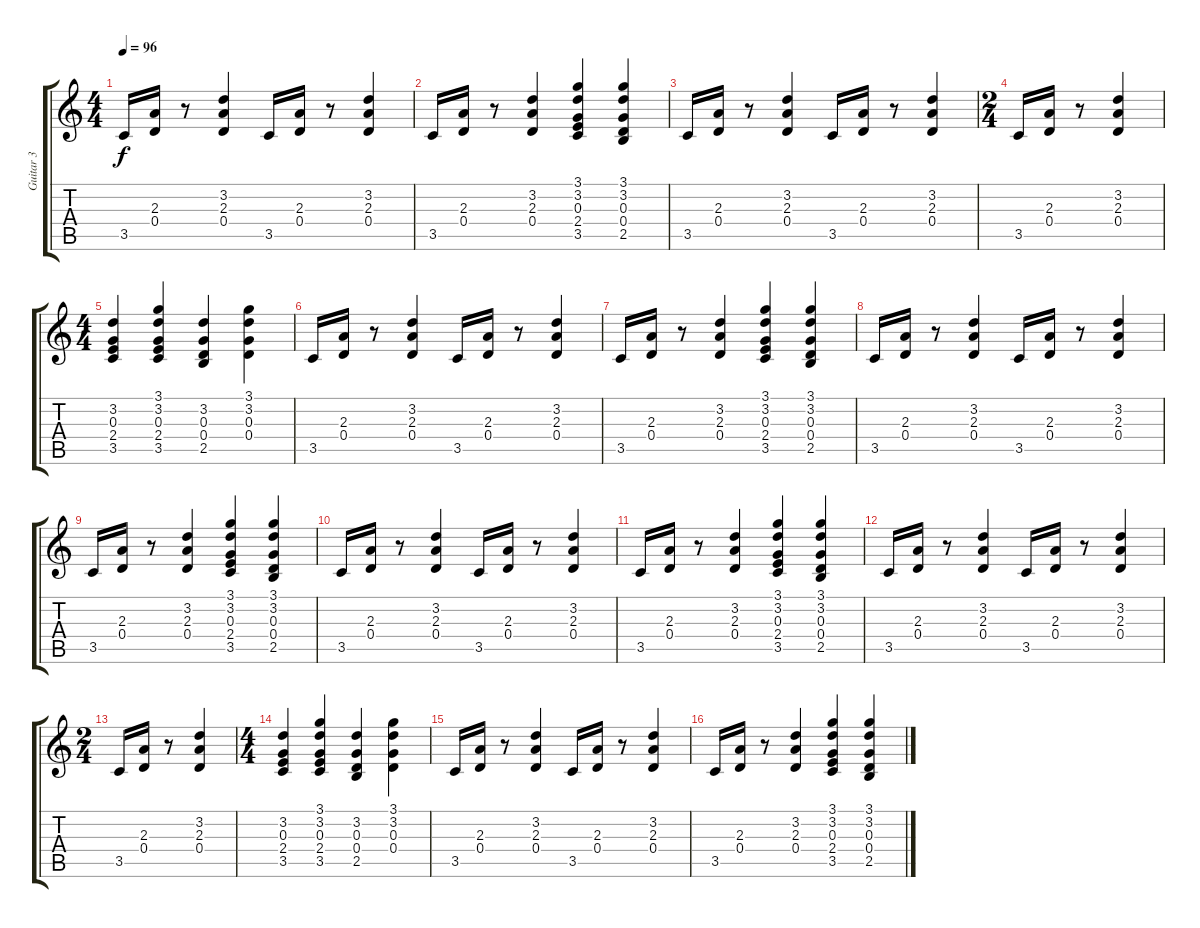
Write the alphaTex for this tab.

\track ("Guitar 3" "Guitar 3") {instrument overdrivenguitar}
\staff {score tabs}
\tuning (E4 B3 G3 D3 A2 D2) {hide}
\ts (4 4)
\tempo 96
\clef g2
\ks c
3.5.16{dy f} (2.3 0.4).16 r.8 (3.2 2.3 0.4).4 3.5.16 (2.3 0.4).16 r.8 (3.2 2.3 0.4).4 |
3.5.16 (2.3 0.4).16 r.8 (3.2 2.3 0.4).4 (3.1 3.2 0.3 2.4 3.5).4 (3.1 3.2 0.3 0.4 2.5).4 |
3.5.16 (2.3 0.4).16 r.8 (3.2 2.3 0.4).4 3.5.16 (2.3 0.4).16 r.8 (3.2 2.3 0.4).4 |
\ts (2 4)
3.5.16 (2.3 0.4).16 r.8 (3.2 2.3 0.4).4 |
\ts (4 4)
(3.2 0.3 2.4 3.5).4 (3.1 3.2 0.3 2.4 3.5).4 (3.2 0.3 0.4 2.5).4 (3.1 3.2 0.3 0.4).4 |
3.5.16 (2.3 0.4).16 r.8 (3.2 2.3 0.4).4 3.5.16 (2.3 0.4).16 r.8 (3.2 2.3 0.4).4 |
3.5.16 (2.3 0.4).16 r.8 (3.2 2.3 0.4).4 (3.1 3.2 0.3 2.4 3.5).4 (3.1 3.2 0.3 0.4 2.5).4 |
3.5.16 (2.3 0.4).16 r.8 (3.2 2.3 0.4).4 3.5.16 (2.3 0.4).16 r.8 (3.2 2.3 0.4).4 |
3.5.16 (2.3 0.4).16 r.8 (3.2 2.3 0.4).4 (3.1 3.2 0.3 2.4 3.5).4 (3.1 3.2 0.3 0.4 2.5).4 |
3.5.16 (2.3 0.4).16 r.8 (3.2 2.3 0.4).4 3.5.16 (2.3 0.4).16 r.8 (3.2 2.3 0.4).4 |
3.5.16 (2.3 0.4).16 r.8 (3.2 2.3 0.4).4 (3.1 3.2 0.3 2.4 3.5).4 (3.1 3.2 0.3 0.4 2.5).4 |
3.5.16 (2.3 0.4).16 r.8 (3.2 2.3 0.4).4 3.5.16 (2.3 0.4).16 r.8 (3.2 2.3 0.4).4 |
\ts (2 4)
3.5.16 (2.3 0.4).16 r.8 (3.2 2.3 0.4).4 |
\ts (4 4)
(3.2 0.3 2.4 3.5).4 (3.1 3.2 0.3 2.4 3.5).4 (3.2 0.3 0.4 2.5).4 (3.1 3.2 0.3 0.4).4 |
3.5.16 (2.3 0.4).16 r.8 (3.2 2.3 0.4).4 3.5.16 (2.3 0.4).16 r.8 (3.2 2.3 0.4).4 |
3.5.16{volume 0} (2.3 0.4).16 r.8 (3.2 2.3 0.4).4 (3.1 3.2 0.3 2.4 3.5).4 (3.1 3.2 0.3 0.4 2.5).4
